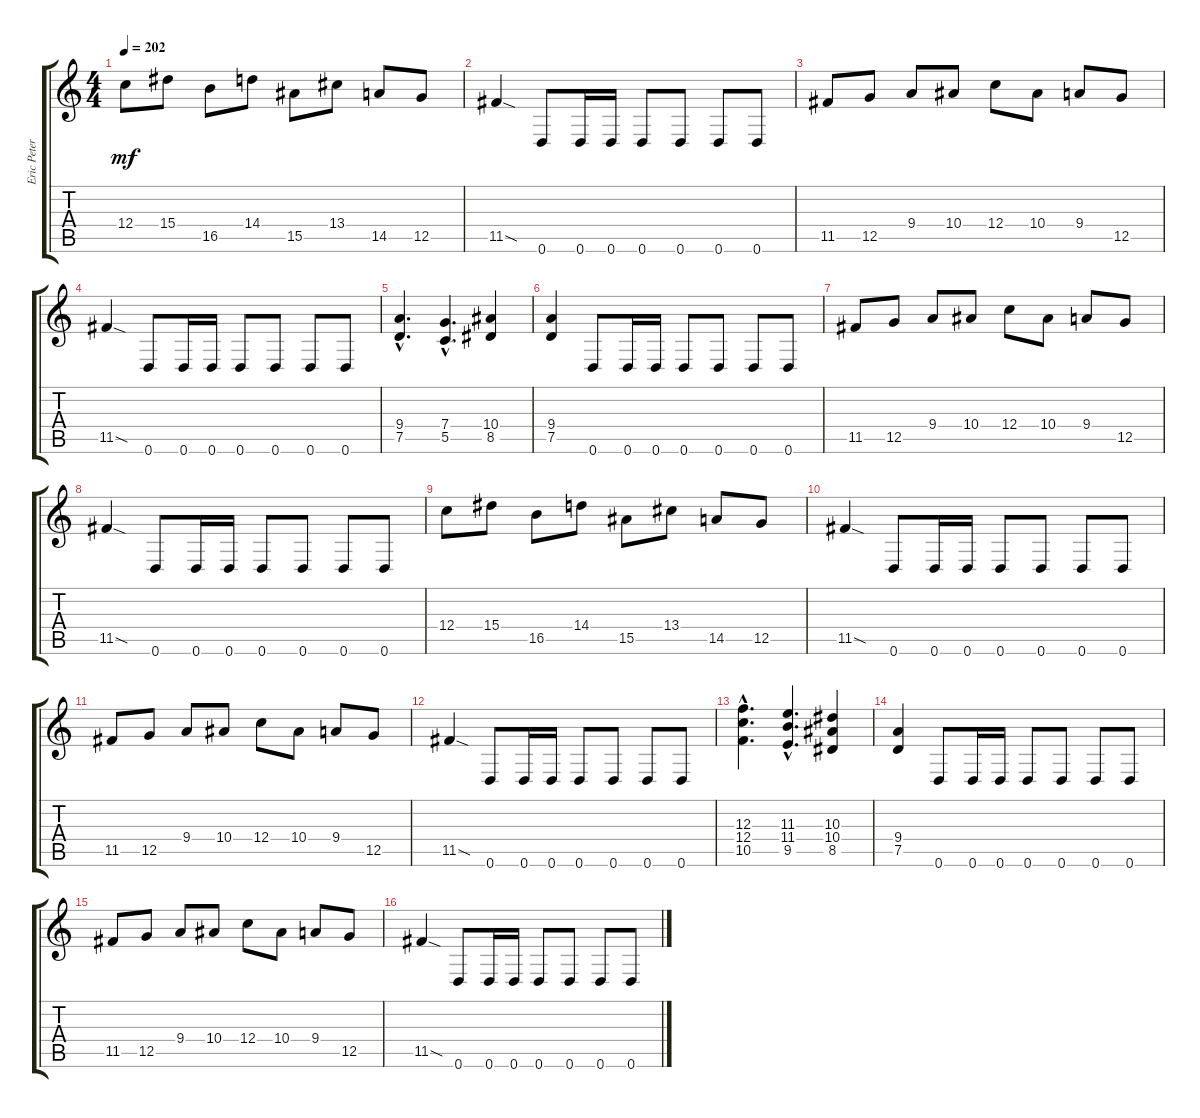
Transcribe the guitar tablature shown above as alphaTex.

\track ("Eric Peterson" "Eric Peter") {instrument distortionguitar}
\staff {score tabs}
\tuning (D4 A3 F3 C3 G2 D2) {hide}
\ts (4 4)
\tempo 202
\clef g2
\ks c
12.4.8{dy mf} 15.4.8 16.5.8 14.4.8 15.5.8 13.4.8 14.5.8 12.5.8 |
11.5{sod}.4 0.6.8 0.6.16 0.6.16 0.6.8 0.6.8 0.6.8 0.6.8 |
11.5.8 12.5.8 9.4.8 10.4.8 12.4.8 10.4.8 9.4.8 12.5.8 |
11.5{sod}.4 0.6.8 0.6.16 0.6.16 0.6.8 0.6.8 0.6.8 0.6.8 |
(9.4{hac} 7.5{hac}).4{d} (7.4{hac} 5.5{hac}).4{d} (10.4 8.5).4 |
(9.4 7.5).4 0.6.8 0.6.16 0.6.16 0.6.8 0.6.8 0.6.8 0.6.8 |
11.5.8 12.5.8 9.4.8 10.4.8 12.4.8 10.4.8 9.4.8 12.5.8 |
11.5{sod}.4 0.6.8 0.6.16 0.6.16 0.6.8 0.6.8 0.6.8 0.6.8 |
12.4.8 15.4.8 16.5.8 14.4.8 15.5.8 13.4.8 14.5.8 12.5.8 |
11.5{sod}.4 0.6.8 0.6.16 0.6.16 0.6.8 0.6.8 0.6.8 0.6.8 |
11.5.8 12.5.8 9.4.8 10.4.8 12.4.8 10.4.8 9.4.8 12.5.8 |
11.5{sod}.4 0.6.8 0.6.16 0.6.16 0.6.8 0.6.8 0.6.8 0.6.8 |
(12.3{hac} 12.4{hac} 10.5{hac}).4{d} (11.3{hac} 11.4{hac} 9.5{hac}).4{d} (10.3 10.4 8.5).4 |
(9.4 7.5).4 0.6.8 0.6.16 0.6.16 0.6.8 0.6.8 0.6.8 0.6.8 |
11.5.8 12.5.8 9.4.8 10.4.8 12.4.8 10.4.8 9.4.8 12.5.8 |
11.5{sod}.4 0.6.8 0.6.16 0.6.16 0.6.8 0.6.8 0.6.8 0.6.8
